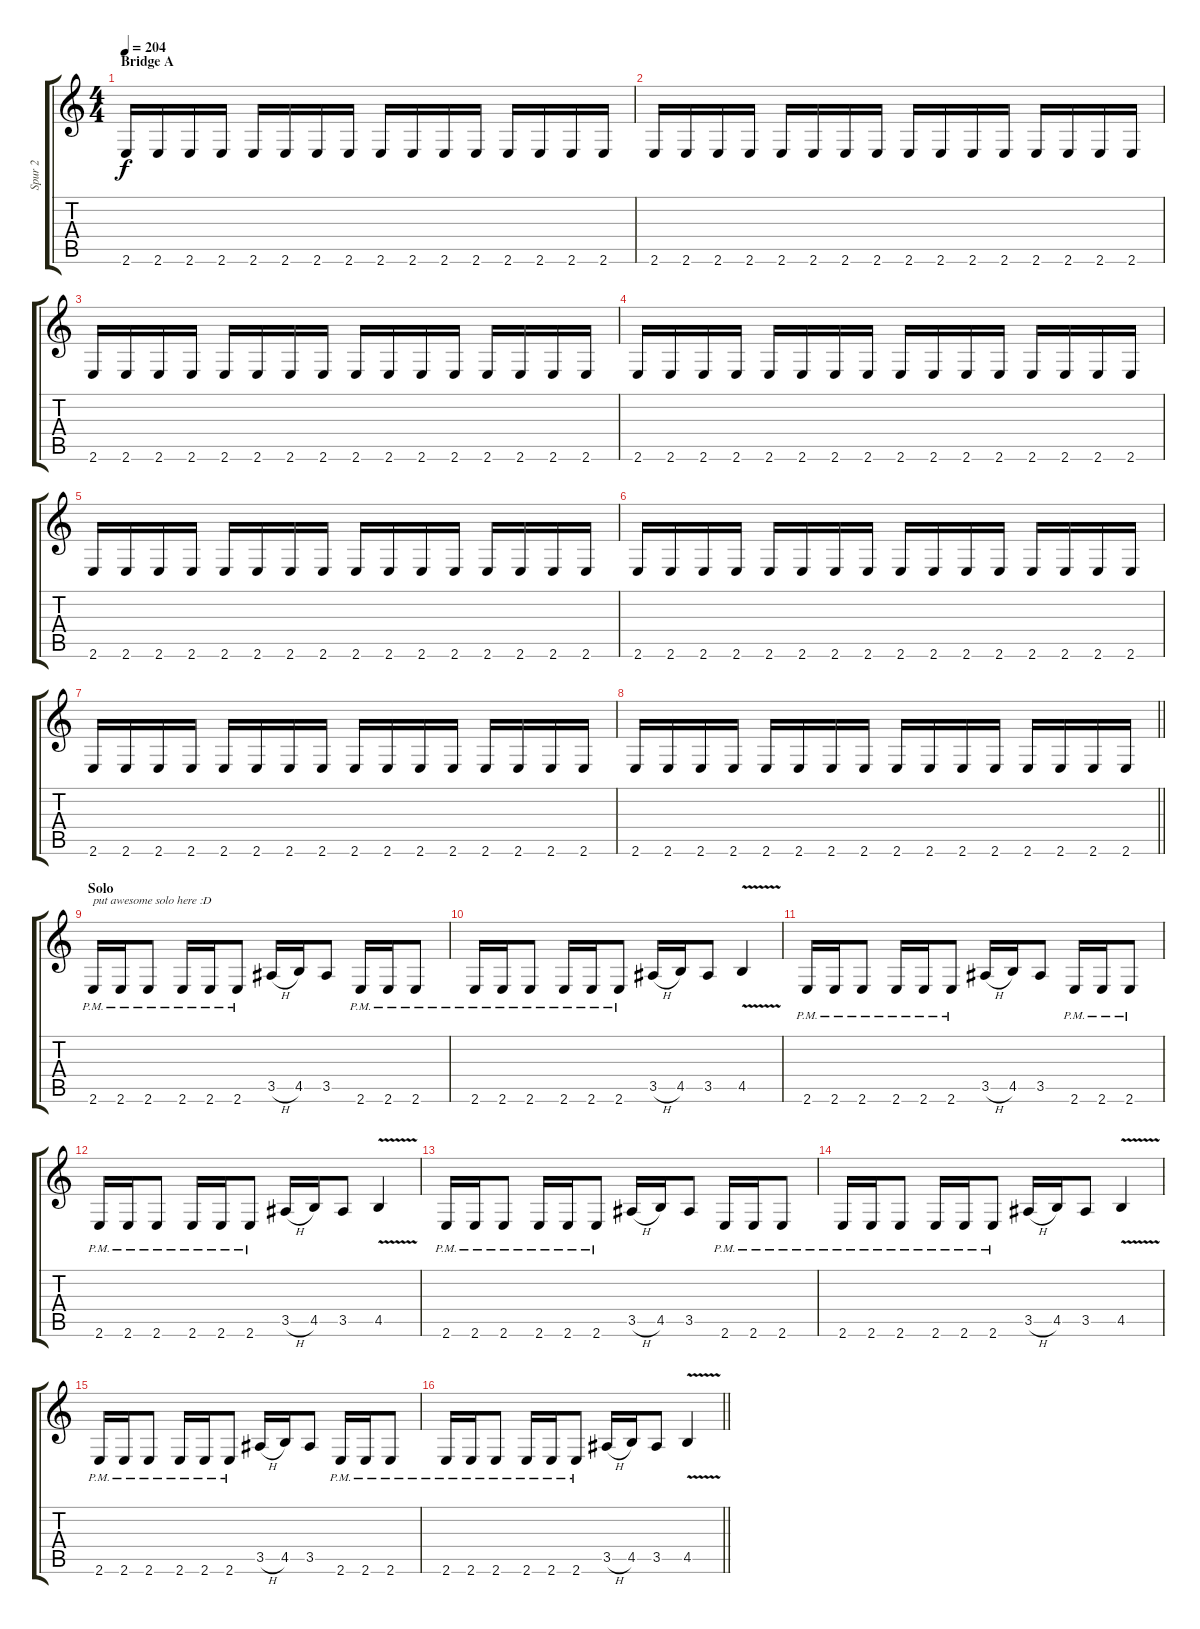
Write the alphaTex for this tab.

\track ("Spur 2" "Spur 2") {instrument distortionguitar}
\staff {score tabs}
\tuning (D4 A3 F3 C3 G2 D2) {hide}
\ts (4 4)
\section ("" "Bridge A")
\tempo 204
\clef g2
\ks c
2.6.16{dy f} 2.6.16 2.6.16 2.6.16 2.6.16 2.6.16 2.6.16 2.6.16 2.6.16 2.6.16 2.6.16 2.6.16 2.6.16 2.6.16 2.6.16 2.6.16 |
2.6.16 2.6.16 2.6.16 2.6.16 2.6.16 2.6.16 2.6.16 2.6.16 2.6.16 2.6.16 2.6.16 2.6.16 2.6.16 2.6.16 2.6.16 2.6.16 |
2.6.16 2.6.16 2.6.16 2.6.16 2.6.16 2.6.16 2.6.16 2.6.16 2.6.16 2.6.16 2.6.16 2.6.16 2.6.16 2.6.16 2.6.16 2.6.16 |
2.6.16 2.6.16 2.6.16 2.6.16 2.6.16 2.6.16 2.6.16 2.6.16 2.6.16 2.6.16 2.6.16 2.6.16 2.6.16 2.6.16 2.6.16 2.6.16 |
2.6.16 2.6.16 2.6.16 2.6.16 2.6.16 2.6.16 2.6.16 2.6.16 2.6.16 2.6.16 2.6.16 2.6.16 2.6.16 2.6.16 2.6.16 2.6.16 |
2.6.16 2.6.16 2.6.16 2.6.16 2.6.16 2.6.16 2.6.16 2.6.16 2.6.16 2.6.16 2.6.16 2.6.16 2.6.16 2.6.16 2.6.16 2.6.16 |
2.6.16 2.6.16 2.6.16 2.6.16 2.6.16 2.6.16 2.6.16 2.6.16 2.6.16 2.6.16 2.6.16 2.6.16 2.6.16 2.6.16 2.6.16 2.6.16 |
\barLineRight lightlight
2.6.16 2.6.16 2.6.16 2.6.16 2.6.16 2.6.16 2.6.16 2.6.16 2.6.16 2.6.16 2.6.16 2.6.16 2.6.16 2.6.16 2.6.16 2.6.16 |
\section ("" "Solo")
2.6{pm}.16{txt "put awesome solo here :D"} 2.6{pm}.16 2.6{pm}.8 2.6{pm}.16 2.6{pm}.16 2.6{pm}.8 3.5{h}.16 4.5.16 3.5.8 2.6{pm}.16 2.6{pm}.16 2.6{pm}.8 |
2.6{pm}.16 2.6{pm}.16 2.6{pm}.8 2.6{pm}.16 2.6{pm}.16 2.6{pm}.8 3.5{h}.16 4.5.16 3.5.8 4.5{v}.4 |
2.6{pm}.16 2.6{pm}.16 2.6{pm}.8 2.6{pm}.16 2.6{pm}.16 2.6{pm}.8 3.5{h}.16 4.5.16 3.5.8 2.6{pm}.16 2.6{pm}.16 2.6{pm}.8 |
2.6{pm}.16 2.6{pm}.16 2.6{pm}.8 2.6{pm}.16 2.6{pm}.16 2.6{pm}.8 3.5{h}.16 4.5.16 3.5.8 4.5{v}.4 |
2.6{pm}.16 2.6{pm}.16 2.6{pm}.8 2.6{pm}.16 2.6{pm}.16 2.6{pm}.8 3.5{h}.16 4.5.16 3.5.8 2.6{pm}.16 2.6{pm}.16 2.6{pm}.8 |
2.6{pm}.16 2.6{pm}.16 2.6{pm}.8 2.6{pm}.16 2.6{pm}.16 2.6{pm}.8 3.5{h}.16 4.5.16 3.5.8 4.5{v}.4 |
2.6{pm}.16 2.6{pm}.16 2.6{pm}.8 2.6{pm}.16 2.6{pm}.16 2.6{pm}.8 3.5{h}.16 4.5.16 3.5.8 2.6{pm}.16 2.6{pm}.16 2.6{pm}.8 |
\barLineRight lightlight
2.6{pm}.16 2.6{pm}.16 2.6{pm}.8 2.6{pm}.16 2.6{pm}.16 2.6{pm}.8 3.5{h}.16 4.5.16 3.5.8 4.5{v}.4
